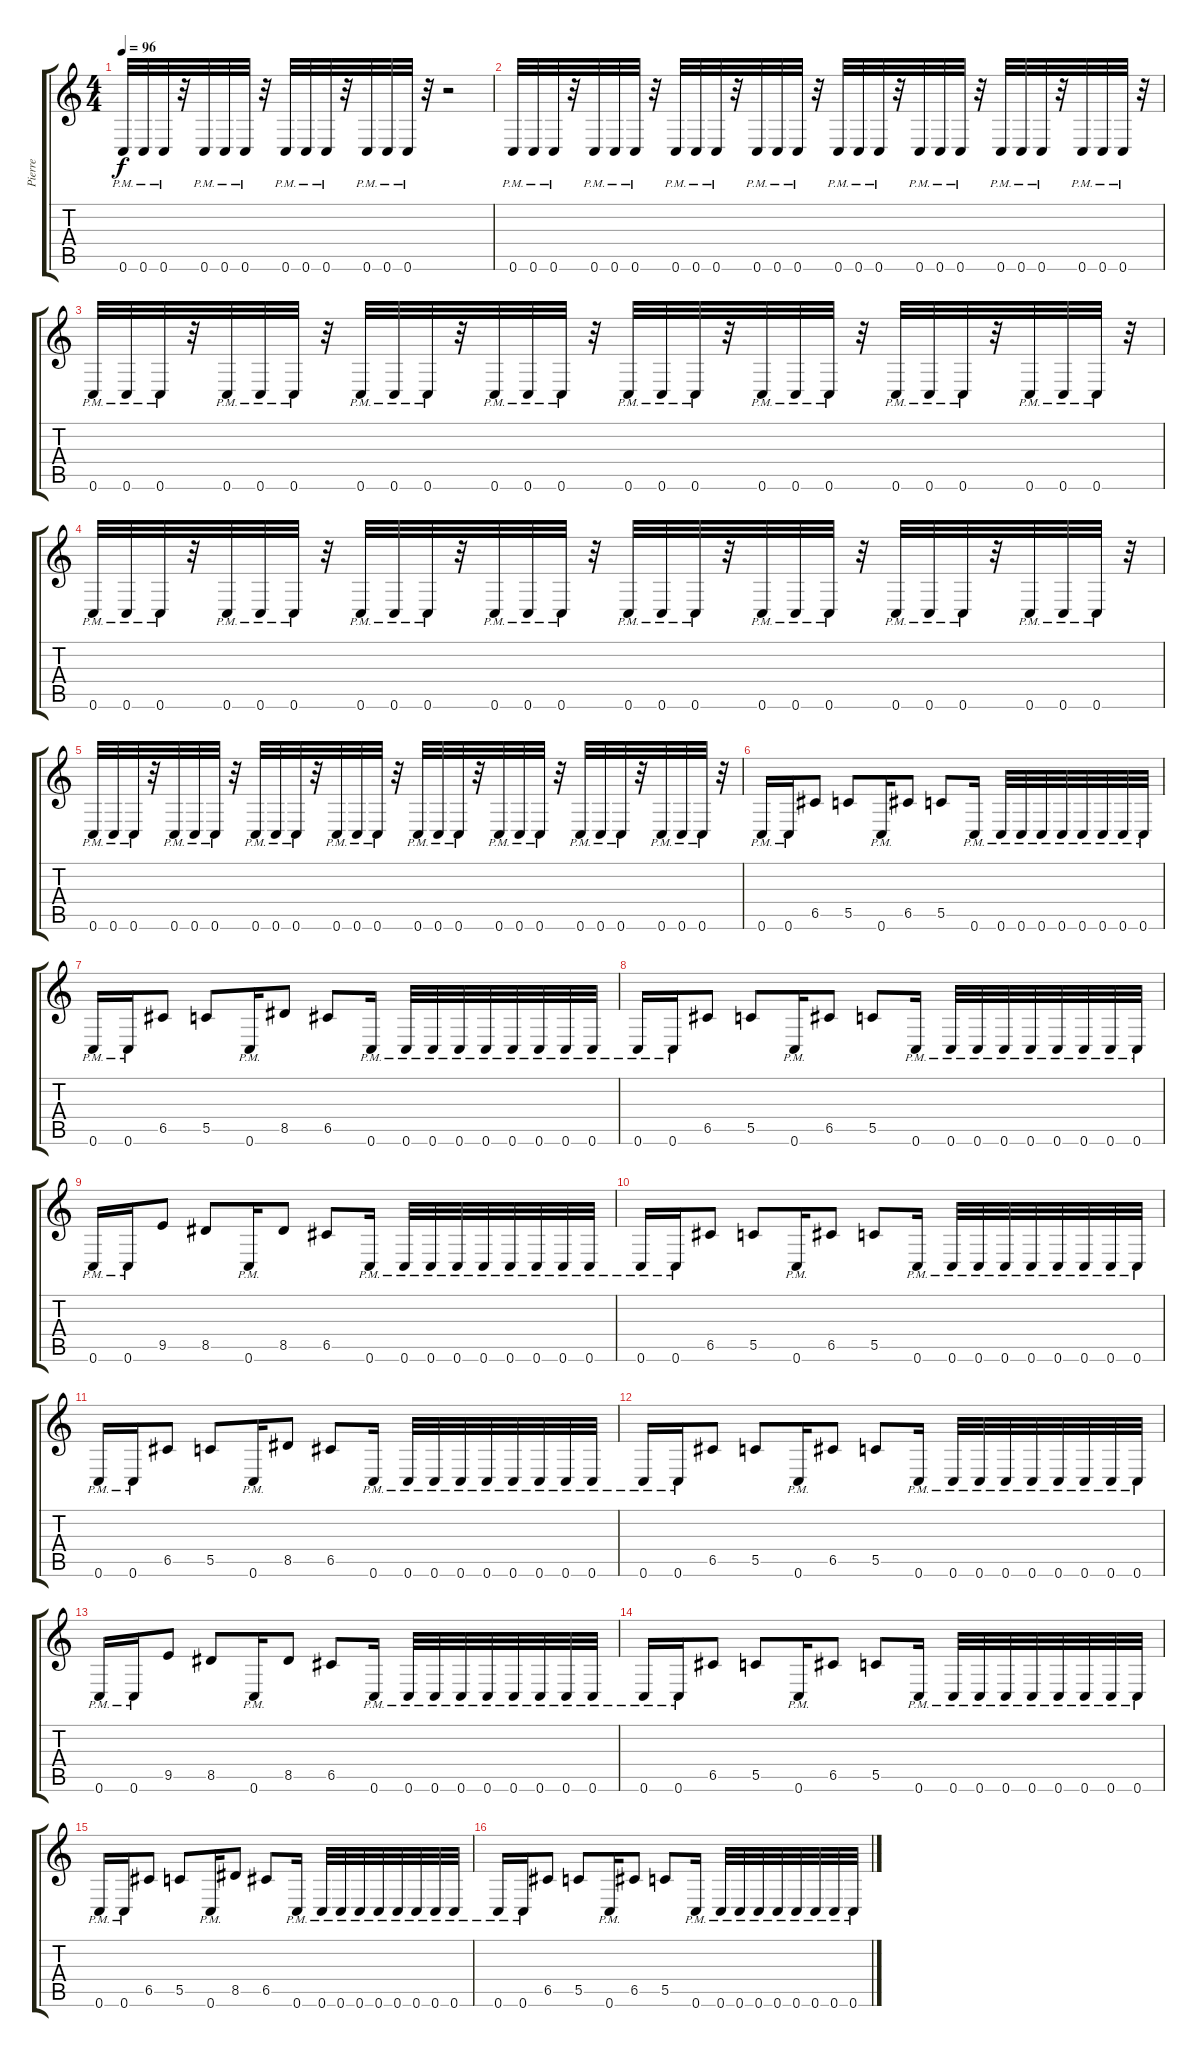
\track ("Pierre" "Pierre") {instrument distortionguitar}
\staff {score tabs}
\tuning (D4 A3 F3 C3 G2 C2) {hide}
\ts (4 4)
\tempo 96
\clef g2
\ks c
0.6{pm}.32{dy f instrument distortionguitar} 0.6{pm}.32 0.6{pm}.32 r.32 0.6{pm}.32 0.6{pm}.32 0.6{pm}.32 r.32 0.6{pm}.32 0.6{pm}.32 0.6{pm}.32 r.32 0.6{pm}.32 0.6{pm}.32 0.6{pm}.32 r.32 r.2 |
0.6{pm}.32 0.6{pm}.32 0.6{pm}.32 r.32 0.6{pm}.32 0.6{pm}.32 0.6{pm}.32 r.32 0.6{pm}.32 0.6{pm}.32 0.6{pm}.32 r.32 0.6{pm}.32 0.6{pm}.32 0.6{pm}.32 r.32 0.6{pm}.32 0.6{pm}.32 0.6{pm}.32 r.32 0.6{pm}.32 0.6{pm}.32 0.6{pm}.32 r.32 0.6{pm}.32 0.6{pm}.32 0.6{pm}.32 r.32 0.6{pm}.32 0.6{pm}.32 0.6{pm}.32 r.32 |
0.6{pm}.32 0.6{pm}.32 0.6{pm}.32 r.32 0.6{pm}.32 0.6{pm}.32 0.6{pm}.32 r.32 0.6{pm}.32 0.6{pm}.32 0.6{pm}.32 r.32 0.6{pm}.32 0.6{pm}.32 0.6{pm}.32 r.32 0.6{pm}.32 0.6{pm}.32 0.6{pm}.32 r.32 0.6{pm}.32 0.6{pm}.32 0.6{pm}.32 r.32 0.6{pm}.32 0.6{pm}.32 0.6{pm}.32 r.32 0.6{pm}.32 0.6{pm}.32 0.6{pm}.32 r.32 |
0.6{pm}.32 0.6{pm}.32 0.6{pm}.32 r.32 0.6{pm}.32 0.6{pm}.32 0.6{pm}.32 r.32 0.6{pm}.32 0.6{pm}.32 0.6{pm}.32 r.32 0.6{pm}.32 0.6{pm}.32 0.6{pm}.32 r.32 0.6{pm}.32 0.6{pm}.32 0.6{pm}.32 r.32 0.6{pm}.32 0.6{pm}.32 0.6{pm}.32 r.32 0.6{pm}.32 0.6{pm}.32 0.6{pm}.32 r.32 0.6{pm}.32 0.6{pm}.32 0.6{pm}.32 r.32 |
0.6{pm}.32 0.6{pm}.32 0.6{pm}.32 r.32 0.6{pm}.32 0.6{pm}.32 0.6{pm}.32 r.32 0.6{pm}.32 0.6{pm}.32 0.6{pm}.32 r.32 0.6{pm}.32 0.6{pm}.32 0.6{pm}.32 r.32 0.6{pm}.32 0.6{pm}.32 0.6{pm}.32 r.32 0.6{pm}.32 0.6{pm}.32 0.6{pm}.32 r.32 0.6{pm}.32 0.6{pm}.32 0.6{pm}.32 r.32 0.6{pm}.32 0.6{pm}.32 0.6{pm}.32 r.32 |
\section ("" "")
0.6{pm}.16 0.6{pm}.16 6.5.8 5.5.8 0.6{pm}.16 6.5.8 5.5.8 0.6{pm}.16 0.6{pm}.32 0.6{pm}.32 0.6{pm}.32 0.6{pm}.32 0.6{pm}.32 0.6{pm}.32 0.6{pm}.32 0.6{pm}.32 |
0.6{pm}.16 0.6{pm}.16 6.5.8 5.5.8 0.6{pm}.16 8.5.8 6.5.8 0.6{pm}.16 0.6{pm}.32 0.6{pm}.32 0.6{pm}.32 0.6{pm}.32 0.6{pm}.32 0.6{pm}.32 0.6{pm}.32 0.6{pm}.32 |
0.6{pm}.16 0.6{pm}.16 6.5.8 5.5.8 0.6{pm}.16 6.5.8 5.5.8 0.6{pm}.16 0.6{pm}.32 0.6{pm}.32 0.6{pm}.32 0.6{pm}.32 0.6{pm}.32 0.6{pm}.32 0.6{pm}.32 0.6{pm}.32 |
0.6{pm}.16 0.6{pm}.16 9.5.8 8.5.8 0.6{pm}.16 8.5.8 6.5.8 0.6{pm}.16 0.6{pm}.32 0.6{pm}.32 0.6{pm}.32 0.6{pm}.32 0.6{pm}.32 0.6{pm}.32 0.6{pm}.32 0.6{pm}.32 |
\section ("" "")
0.6{pm}.16 0.6{pm}.16 6.5.8 5.5.8 0.6{pm}.16 6.5.8 5.5.8 0.6{pm}.16 0.6{pm}.32 0.6{pm}.32 0.6{pm}.32 0.6{pm}.32 0.6{pm}.32 0.6{pm}.32 0.6{pm}.32 0.6{pm}.32 |
0.6{pm}.16 0.6{pm}.16 6.5.8 5.5.8 0.6{pm}.16 8.5.8 6.5.8 0.6{pm}.16 0.6{pm}.32 0.6{pm}.32 0.6{pm}.32 0.6{pm}.32 0.6{pm}.32 0.6{pm}.32 0.6{pm}.32 0.6{pm}.32 |
0.6{pm}.16 0.6{pm}.16 6.5.8 5.5.8 0.6{pm}.16 6.5.8 5.5.8 0.6{pm}.16 0.6{pm}.32 0.6{pm}.32 0.6{pm}.32 0.6{pm}.32 0.6{pm}.32 0.6{pm}.32 0.6{pm}.32 0.6{pm}.32 |
0.6{pm}.16 0.6{pm}.16 9.5.8 8.5.8 0.6{pm}.16 8.5.8 6.5.8 0.6{pm}.16 0.6{pm}.32 0.6{pm}.32 0.6{pm}.32 0.6{pm}.32 0.6{pm}.32 0.6{pm}.32 0.6{pm}.32 0.6{pm}.32 |
0.6{pm}.16 0.6{pm}.16 6.5.8 5.5.8 0.6{pm}.16 6.5.8 5.5.8 0.6{pm}.16 0.6{pm}.32 0.6{pm}.32 0.6{pm}.32 0.6{pm}.32 0.6{pm}.32 0.6{pm}.32 0.6{pm}.32 0.6{pm}.32 |
0.6{pm}.16 0.6{pm}.16 6.5.8 5.5.8 0.6{pm}.16 8.5.8 6.5.8 0.6{pm}.16 0.6{pm}.32 0.6{pm}.32 0.6{pm}.32 0.6{pm}.32 0.6{pm}.32 0.6{pm}.32 0.6{pm}.32 0.6{pm}.32 |
0.6{pm}.16 0.6{pm}.16 6.5.8 5.5.8 0.6{pm}.16 6.5.8 5.5.8 0.6{pm}.16 0.6{pm}.32 0.6{pm}.32 0.6{pm}.32 0.6{pm}.32 0.6{pm}.32 0.6{pm}.32 0.6{pm}.32 0.6{pm}.32
